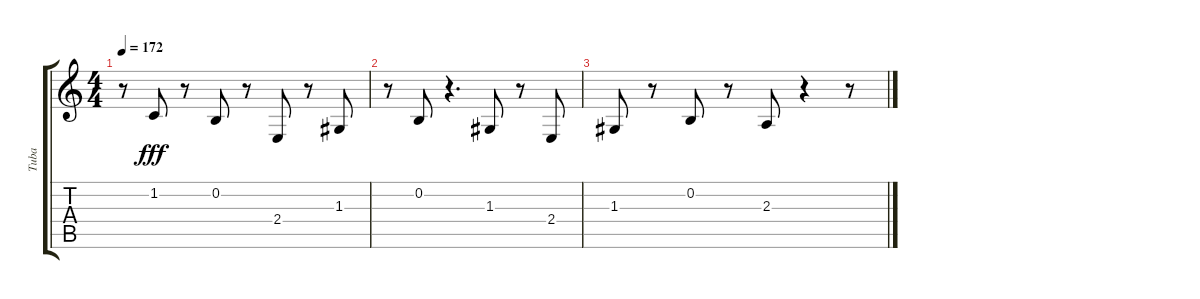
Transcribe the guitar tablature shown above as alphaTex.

\track ("Tuba" "Tuba") {instrument tuba}
\staff {score tabs}
\tuning (E4 B3 G3 D3 A2 E2) {hide}
\ts (4 4)
\tempo 172
\clef g2
\ks c
r.8{dy fff} 1.2.8 r.8 0.2.8 r.8 2.4.8 r.8 1.3.8 |
r.8 0.2.8 r.4{d} 1.3.8 r.8 2.4.8 |
1.3.8 r.8 0.2.8 r.8 2.3.8 r.4 r.8
